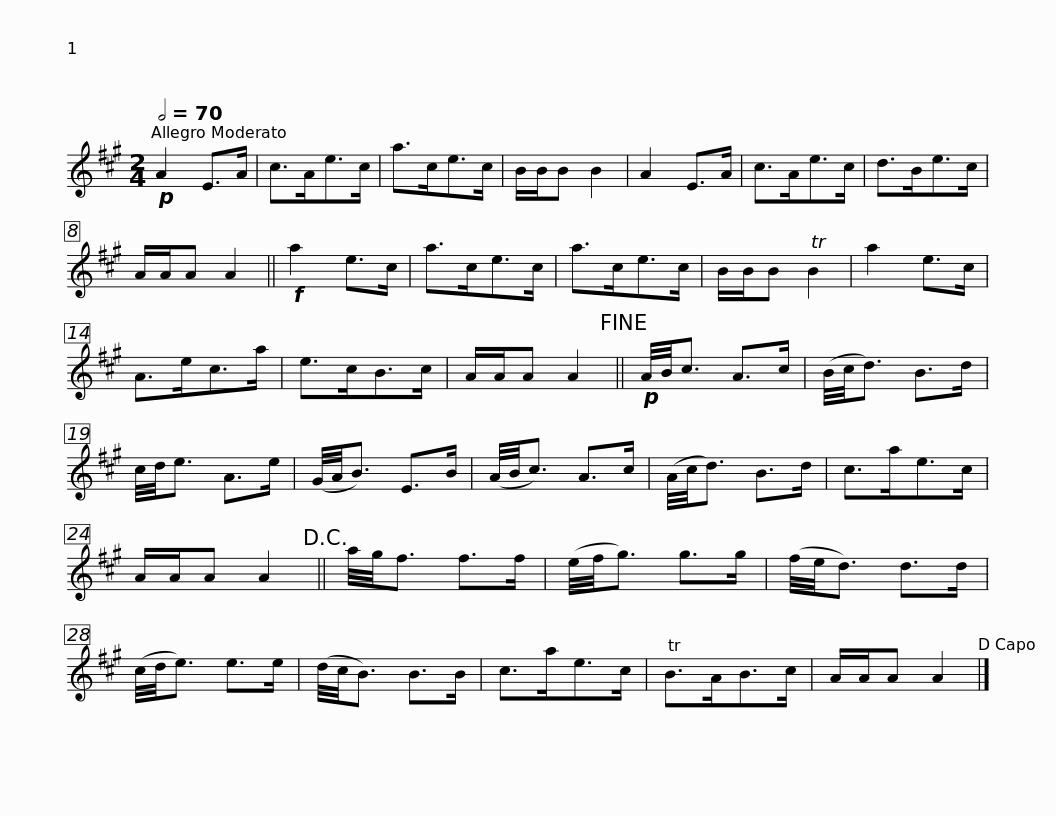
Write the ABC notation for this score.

X:1
L:1/8
Q:1/2=70
M:2/4
I:linebreak $
K:A
V:1 treble
V:1
!p! A2 E>A | c>Ae>c | a>ce>c | B/B/B B2 | A2 E>A | %5
 c>Ae>c | d>Be>c | A/A/A A2 ||!f! a2 e>c | a>ce>c |$ %10
 a>ce>c | B/B/B TB2 | a2 e>c | A>ec>a | e>cB>c | %15
 A/A/A A2!fine! ||!p! A/4B/4c3/2 A>c | (B/4c/4d3/2) B>d | c/4d/4e3/2 A>e |$ (G/4A/4B3/2) E>B | %20
 (A/4B/4c3/2) A>c | (A/4c/4d3/2) B>d | c>ae>c | A/A/A A2!D.C.! || a/4g/4f3/2 f>f | %25
 (e/4f/4g3/2) g>g | (f/4e/4d3/2) d>d |$ (c/4d/4e3/2) e>e | (d/4c/4B3/2) B>B | c>ae>c | %30
 TB>AB>c | A/A/A A2 |] %32
